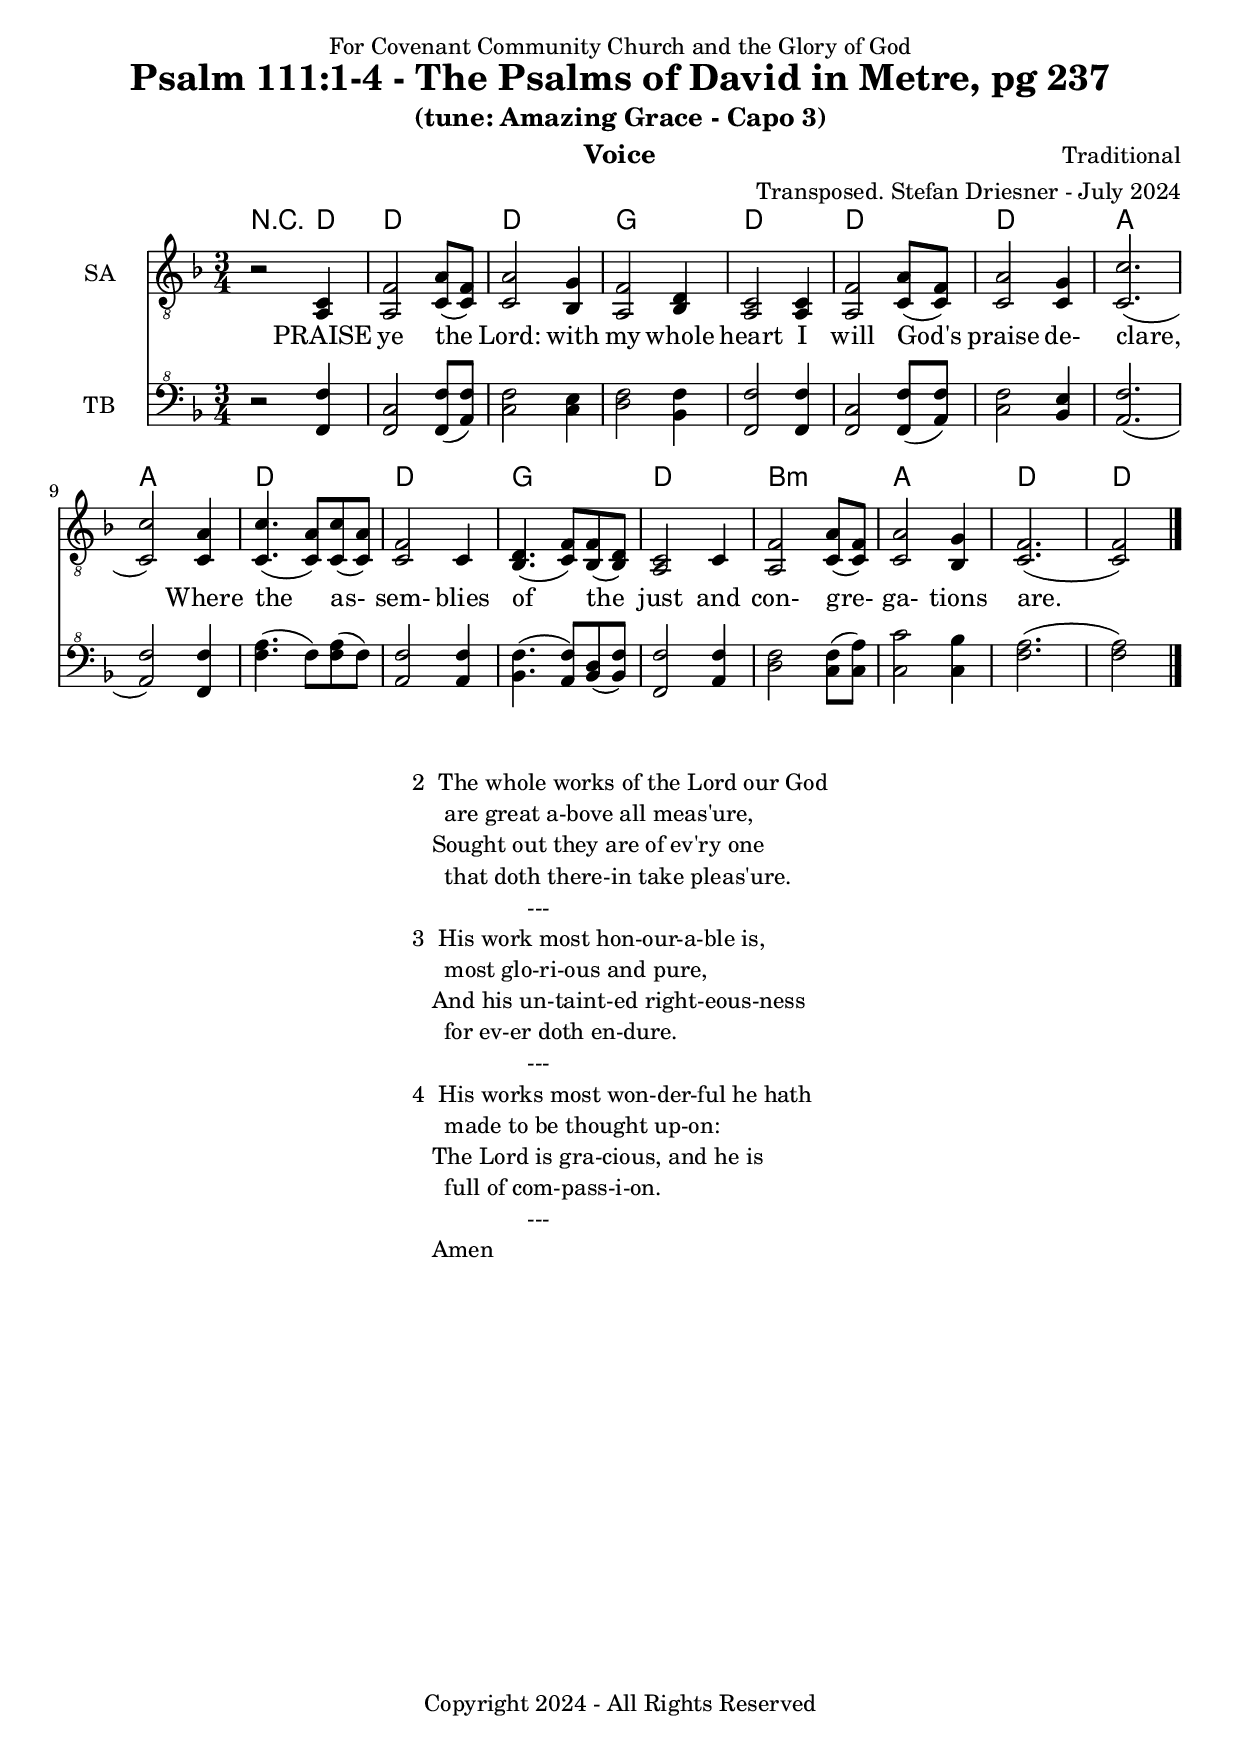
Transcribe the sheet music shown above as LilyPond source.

\version "2.24.1"
\language "english"

% force .mid extension for MIDI file output
#(ly:set-option 'midi-extension "mid")

\header {
  dedication = "For Covenant Community Church and the Glory of God"
  title = "Psalm 111:1-4 - The Psalms of David in Metre, pg 237"
  subtitle = "(tune: Amazing Grace - Capo 3)"
  instrument = "Voice"
  composer = "Traditional"
  arranger = "Transposed. Stefan Driesner - July 2024"
  meter = ""
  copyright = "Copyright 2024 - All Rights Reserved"
}

global = {
  \key f \major
  \numericTimeSignature
  \time 3/4
}

versesVoice = \lyricmode {
  % Verse 1
  PRAISE ye the Lord: with my whole heart
  I will God's praise de- clare,
  Where the as- sem- blies of the just
  and con- gre- ga- tions are.
}

SAVoice = \relative c {
  \global
  \dynamicUp
  % Music follows here.
  {
    r2 <a  c  >4 |
    % Verse 1
    <a   f' >2 <c  a' >8( <c  f>8)  | < c  a'>2 <bf g' >4  | <a f' >2 <bf d>4 | <a  c>2 <a  c>4 |
    <a   f' >2 <c  a' >8( <c  f>8)  | < c  a'>2 <c g' >4   | <c  c'>2.( | <c  c'>2 ) <c a' >4 |
    <c c'>4.(<c a'>8) <c c'>8(<c a'>8) | <c f >2 <c>4  | <bf d>4.(<c  f>8) <bf f'>8(<bf d>8) |
    <a c>2 <c>4 | <a   f' >2 <c  a' >8( <c  f>8)  | < c  a'>2 <bf g' >4  | <c f>2.( <c f>2 )  \bar "|."
  }
}

TBVoice = \relative {
  \global
  \dynamicUp
  % Music follows here.
  {
    r2 <f  f'  >4 |
    % Verse 1
    <f c'>2 <f  f' >8( <a  f'>8)  | < c  f>2 < c e >4  | <d f >2 <bf f'>4 | <f  f'>2 <f  f'>4 |
    <f   c' >2 <f  f' >8( <a  f'>8)  | < c  f>2 <bf e >4   | <a  f'>2.( | <a  f'>2 ) <f f' >4 |
    <f' a>4.(<f>8) <f a>8(<f>8) | \relative c' <a f' >2 \relative c' <a f'>4  | \relative c' <bf f'>4.( \relative c' <a  f'>8) \relative c' <bf d>8(\relative c' <bf f'>8) |
    \relative c <f f'>2 \relative c' <a f'>4 | \relative c' <d f >2 \relative c' <c  f >8( \relative c' <c  a'>8)  | \relative c' < c  c'>2 \relative c' <c bf' >4  | \relative c' <f a>2.( \relative c' <f a>2 )  \bar "|."
  }
}

Chords = \new ChordNames {
  \chordmode {
    r2 d4 d2. d2. g2. d2. d2. d2. a2. a2. d2. d2. g2. d2. b2.:m a2. d2. d2
  }
}

SAVoicePart = \new Staff \with {
  instrumentName = "SA"
  midiInstrument = "Voice Oohs"
} { \clef "treble_8" \SAVoice }
\addlyrics { \versesVoice }

TBVoicePart = \new Staff \with {
  instrumentName = "TB"
  midiInstrument = "Voice Oohs"
} { \clef "bass^8" \TBVoice }

\score {
  <<
    \Chords
    \SAVoicePart
    \TBVoicePart
  >>
  \layout { }
  \midi {
    \context {
      \Score
      tempoWholesPerMinute = #(ly:make-moment 100 4)
    }
  }
}

\markup {
  \fill-line {
    {
      \column {
        \left-align {
	  "2  The whole works of the Lord our God"
	  "     are great a-bove all meas'ure,"
	  "   Sought out they are of ev'ry one"
	  "     that doth there-in take pleas'ure."
	  "                  ---"
	  "3  His work most hon-our-a-ble is,"
	  "     most glo-ri-ous and pure,"
	  "   And his un-taint-ed right-eous-ness"
	  "     for ev-er doth en-dure."
	  "                  ---"
	  "4  His works most won-der-ful he hath"
	  "     made to be thought up-on:"
	  "   The Lord is gra-cious, and he is"
	  "     full of com-pass-i-on."
	  "                  ---"
	  "   Amen"
        }
      }
    }
  }
}